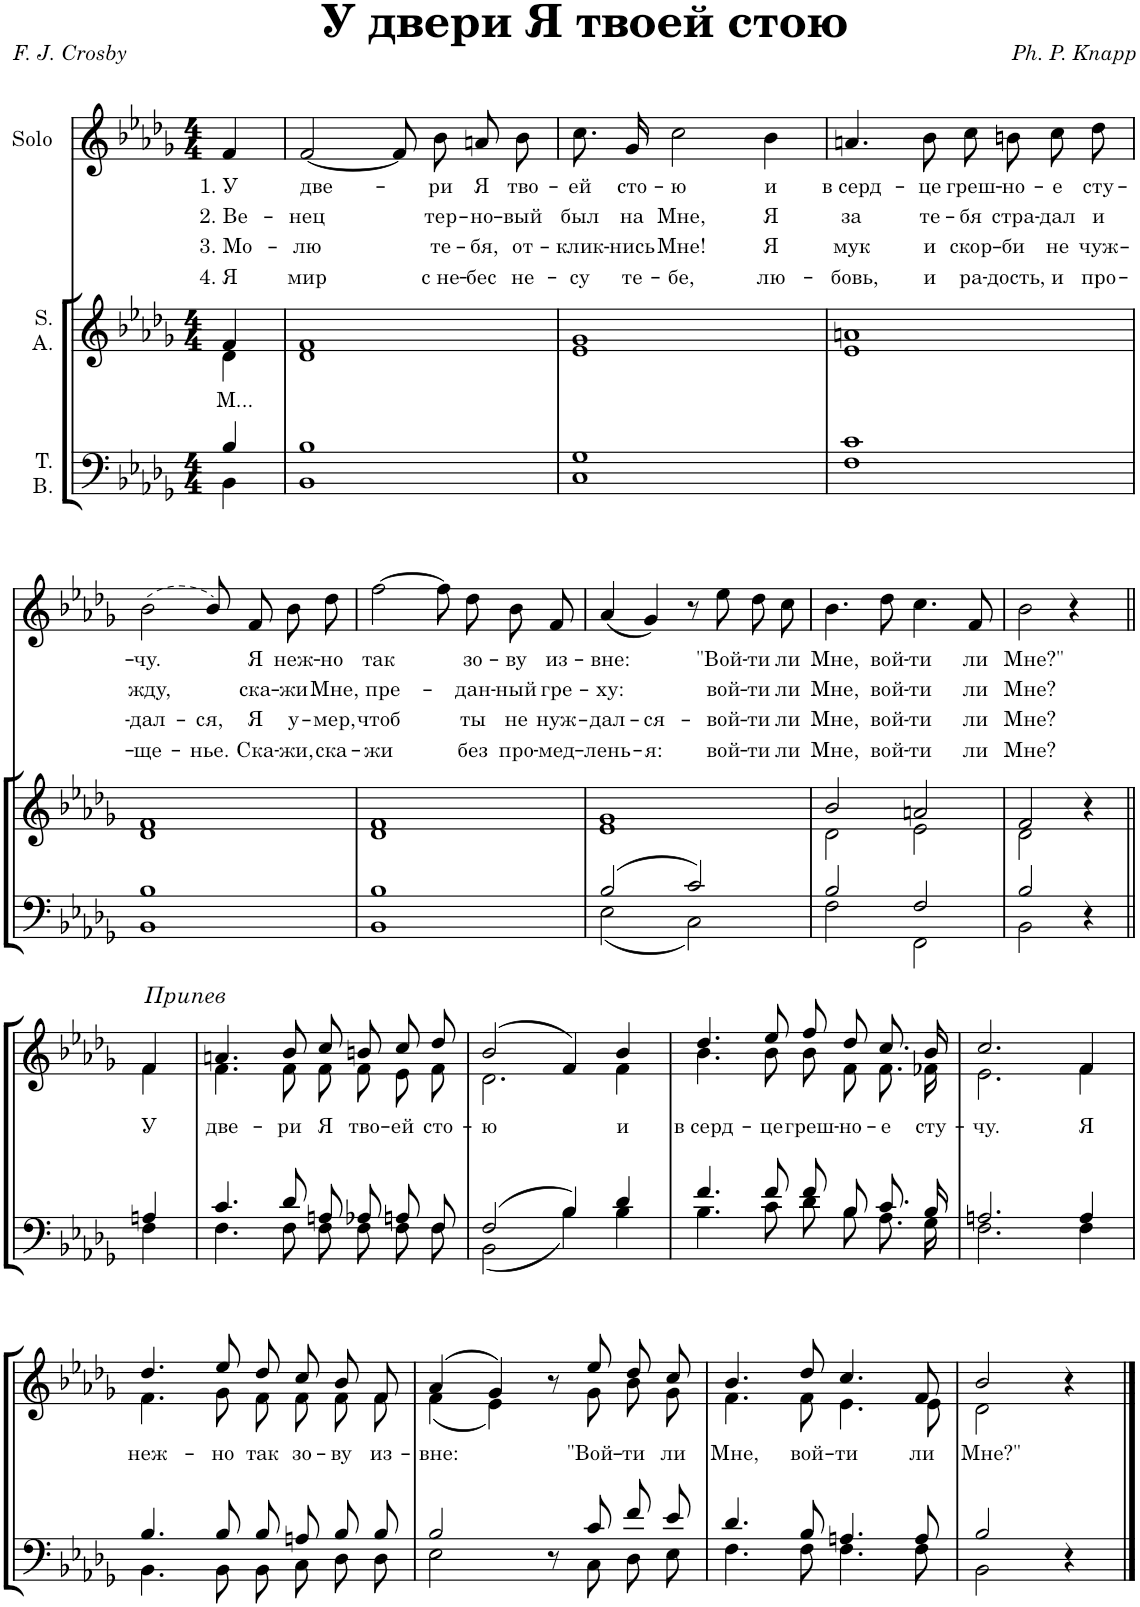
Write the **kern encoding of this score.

**kern	**kern	**text	**kern	**text	**text	**text	**text
*part3	*part2	*part2	*part1	*part1	*part1	*part1	*part1
*staff3	*staff2	*staff2	*staff1	*staff1	*staff1	*staff1	*staff1
*I"T. B.	*I"S. A.	*	*I"Solo	*	*	*	*
*clefF4	*clefG2	*	*clefG2	*	*	*	*
*k[b-e-a-d-g-]	*k[b-e-a-d-g-]	*	*k[b-e-a-d-g-]	*	*	*	*
*D-:	*D-:	*	*D-:	*	*	*	*
*M4/4	*M4/4	*	*M4/4	*	*	*	*
=1	=1	=1	=1	=1	=1	=1	=1
*^	*	*	*	*	*	*	*
!	!	!	!LO:LY:b	!	!LO:LY:b	!LO:LY:b	!LO:LY:b	!LO:LY:b
*	*	*^	*	*	*	*	*	*
4B-/	4BB-\	4f/	4d-\	М...	4f/	1. У	2. Ве-	3. Мо-	4. Я
=2	=2	=2	=2	=2	=2	=2	=2	=2	=2
!	!	!	!	!	!	!LO:LY:b	!LO:LY:b	!LO:LY:b	!LO:LY:b
1B-	1BB-	1f	1d-	.	[2f/	две-	-нец	-лю	мир
.	.	.	.	.	8f/L]	.	.	.	.
!	!	!	!	!	!	!LO:LY:b	!LO:LY:b	!LO:LY:b	!LO:LY:b
.	.	.	.	.	8b-/J	-ри	тер-	те-	с не-
!	!	!	!	!	!	!LO:LY:b	!LO:LY:b	!LO:LY:b	!LO:LY:b
.	.	.	.	.	8an/L	Я	-но-	-бя,	-бес
!	!	!	!	!	!	!LO:LY:b	!LO:LY:b	!LO:LY:b	!LO:LY:b
.	.	.	.	.	8b-/J	тво-	-вый	от-	не-
=3	=3	=3	=3	=3	=3	=3	=3	=3	=3
!	!	!	!	!	!	!LO:LY:b	!LO:LY:b	!LO:LY:b	!LO:LY:b
1G-	1C	1g-	1e-	.	8.cc/L	-ей	был	-клик-	-су
!	!	!	!	!	!	!LO:LY:b	!LO:LY:b	!LO:LY:b	!LO:LY:b
.	.	.	.	.	16g-/Jk	сто-	на	-нись	те-
!	!	!	!	!	!	!LO:LY:b	!LO:LY:b	!LO:LY:b	!LO:LY:b
.	.	.	.	.	2cc\	-ю	Мне,	Мне!	-бе,
!	!	!	!	!	!	!LO:LY:b	!LO:LY:b	!LO:LY:b	!LO:LY:b
.	.	.	.	.	4b-\	и	Я	Я	лю-
=4	=4	=4	=4	=4	=4	=4	=4	=4	=4
!	!	!	!	!	!	!LO:LY:b	!LO:LY:b	!LO:LY:b	!LO:LY:b
1c	1F	1an	1e-	.	4.an/	в серд-	за	мук	-бовь,
!	!	!	!	!	!	!LO:LY:b	!LO:LY:b	!LO:LY:b	!LO:LY:b
.	.	.	.	.	8b-\	-це	те-	и	и
!	!	!	!	!	!	!LO:LY:b	!LO:LY:b	!LO:LY:b	!LO:LY:b
.	.	.	.	.	8cc\L	греш-	-бя	скор-	ра-
!	!	!	!	!	!	!LO:LY:b	!LO:LY:b	!LO:LY:b	!LO:LY:b
.	.	.	.	.	8bn\J	-но-	стра-	-би	-дость,
!	!	!	!	!	!	!LO:LY:b	!LO:LY:b	!LO:LY:b	!LO:LY:b
.	.	.	.	.	8cc\L	-е	-дал	не	и
!	!	!	!	!	!	!LO:LY:b	!LO:LY:b	!LO:LY:b	!LO:LY:b
.	.	.	.	.	8dd-\J	сту-	и	чуж-	про-
!!LO:LB:g=z
=5	=5	=5	=5	=5	=5	=5	=5	=5	=5
!	!	!	!	!	!	!LO:LY:b	!LO:LY:b	!LO:LY:b	!LO:LY:b
1B-	1BB-	1f	1d-	.	(>2b-\	-чу.	жду,	-дал-	-ще-
!	!	!	!	!	!	!	!	!LO:LY:b	!LO:LY:b
.	.	.	.	.	8b-/L)	.	.	-ся,	-нье.
!	!	!	!	!	!	!LO:LY:b	!LO:LY:b	!LO:LY:b	!LO:LY:b
.	.	.	.	.	8f/J	Я	ска-	Я	Ска-
!	!	!	!	!	!	!LO:LY:b	!LO:LY:b	!LO:LY:b	!LO:LY:b
.	.	.	.	.	8b-\L	неж-	-жи	у-	-жи,
!	!	!	!	!	!	!LO:LY:b	!LO:LY:b	!LO:LY:b	!LO:LY:b
.	.	.	.	.	8dd-\J	-но	Мне,	-мер,	ска-
=6	=6	=6	=6	=6	=6	=6	=6	=6	=6
!	!	!	!	!	!	!LO:LY:b	!LO:LY:b	!LO:LY:b	!LO:LY:b
1B-	1BB-	1f	1d-	.	[>2ff\	так	пре-	чтоб	-жи
.	.	.	.	.	8ff\L]	.	.	.	.
!	!	!	!	!	!	!LO:LY:b	!LO:LY:b	!LO:LY:b	!LO:LY:b
.	.	.	.	.	8dd-\J	зо-	-дан-	ты	без
!	!	!	!	!	!	!LO:LY:b	!LO:LY:b	!LO:LY:b	!LO:LY:b
.	.	.	.	.	8b-/L	-ву	-ный	не	про-
!	!	!	!	!	!	!LO:LY:b	!LO:LY:b	!LO:LY:b	!LO:LY:b
.	.	.	.	.	8f/J	из-	гре-	нуж-	-мед-
=7	=7	=7	=7	=7	=7	=7	=7	=7	=7
!	!	!	!	!	!	!LO:LY:b	!LO:LY:b	!LO:LY:b	!LO:LY:b
(2B-/	(2E-\	1g-	1e-	.	(4a-/	-вне:	-ху:	-дал-	-лень-
!	!	!	!	!	!	!	!	!LO:LY:b	!LO:LY:b
.	.	.	.	.	4g-/)	.	.	-ся-	-я:
2c/)	2C\)	.	.	.	8r	.	.	.	.
!	!	!	!	!	!	!LO:LY:b	!LO:LY:b	!LO:LY:b	!LO:LY:b
.	.	.	.	.	8ee-\	"Вой-	вой-	-вой-	вой-
!	!	!	!	!	!	!LO:LY:b	!LO:LY:b	!LO:LY:b	!LO:LY:b
.	.	.	.	.	8dd-\L	-ти	-ти	-ти	-ти
!	!	!	!	!	!	!LO:LY:b	!LO:LY:b	!LO:LY:b	!LO:LY:b
.	.	.	.	.	8cc\J	ли	ли	ли	ли
=8	=8	=8	=8	=8	=8	=8	=8	=8	=8
!	!	!	!	!	!	!LO:LY:b	!LO:LY:b	!LO:LY:b	!LO:LY:b
2B-/	2F\	2b-/	2d-\	.	4.b-\	Мне,	Мне,	Мне,	Мне,
!	!	!	!	!	!	!LO:LY:b	!LO:LY:b	!LO:LY:b	!LO:LY:b
.	.	.	.	.	8dd-\	вой-	вой-	вой-	вой-
!	!	!	!	!	!	!LO:LY:b	!LO:LY:b	!LO:LY:b	!LO:LY:b
2F/	2FF\	2an/	2e-\	.	4.cc\	-ти	-ти	-ти	-ти
!	!	!	!	!	!	!LO:LY:b	!LO:LY:b	!LO:LY:b	!LO:LY:b
.	.	.	.	.	8f/	ли	ли	ли	ли
=9	=9	=9	=9	=9	=9	=9	=9	=9	=9
!	!	!	!	!	!	!LO:LY:b	!LO:LY:b	!LO:LY:b	!LO:LY:b
2B-/	2BB-\	2f/	2d-\	.	2b-\	Мне?"	Мне?	Мне?	Мне?
4r	4ryy	4r	4ryy	.	4r	.	.	.	.
!!LO:LB:g=z
=10||	=10||	=10||	=10||	=10||	=10||	=10||	=10||	=10||	=10||
!	!	!	!	!	!LO:TX:a:i:t=Припев	!	!	!	!
!	!	!	!	!LO:LY:b	!	!	!	!	!
4An/	4F\	4f/	4f\	У	4r	.	.	.	.
=11	=11	=11	=11	=11	=11	=11	=11	=11	=11
!	!	!	!	!LO:LY:b	!	!	!	!	!
4.c/	4.F\	4.an/	4.f\	две-	1r	.	.	.	.
!	!	!	!	!LO:LY:b	!	!	!	!	!
8d-/	8F\	8b-/	8f\	-ри	.	.	.	.	.
!	!	!	!	!LO:LY:b	!	!	!	!	!
8An/L	8F\L	8cc/L	8f\L	Я	.	.	.	.	.
!	!	!	!	!LO:LY:b	!	!	!	!	!
8A-X/J	8F\J	8bn/J	8f\J	тво-	.	.	.	.	.
!	!	!	!	!LO:LY:b	!	!	!	!	!
8An/L	8F\L	8cc/L	8e-\L	-ей	.	.	.	.	.
!	!	!	!	!LO:LY:b	!	!	!	!	!
8F/J	8F\J	8dd-/J	8f\J	сто-	.	.	.	.	.
=12	=12	=12	=12	=12	=12	=12	=12	=12	=12
!	!	!	!	!LO:LY:b	!	!	!	!	!
(2F/	(2BB-\	(2b-/	2.d-\	-ю	1r	.	.	.	.
4B-/)	4B-\)	4f/)	.	.	.	.	.	.	.
!	!	!	!	!LO:LY:b	!	!	!	!	!
4d-/	4B-\	4b-/	4f\	и	.	.	.	.	.
=13	=13	=13	=13	=13	=13	=13	=13	=13	=13
!	!	!	!	!LO:LY:b	!	!	!	!	!
4.f/	4.B-\	4.dd-/	4.b-\	в серд-	1r	.	.	.	.
!	!	!	!	!LO:LY:b	!	!	!	!	!
8f/	8c\	8ee-/	8b-\	-це	.	.	.	.	.
!	!	!	!	!LO:LY:b	!	!	!	!	!
8f/L	8d-\L	8ff/L	8b-\L	греш-	.	.	.	.	.
!	!	!	!	!LO:LY:b	!	!	!	!	!
8B-/J	8B-\J	8dd-/J	8f\J	-но-	.	.	.	.	.
!	!	!	!	!LO:LY:b	!	!	!	!	!
8.c/L	8.A-\L	8.cc/L	8.f\L	-е	.	.	.	.	.
!	!	!	!	!LO:LY:b	!	!	!	!	!
16B-/Jk	16G-\Jk	16b-/Jk	16f-X\Jk	сту-	.	.	.	.	.
=14	=14	=14	=14	=14	=14	=14	=14	=14	=14
!	!	!	!	!LO:LY:b	!	!	!	!	!
2.An/	2.F\	2.cc/	2.e-\	-чу.	1r	.	.	.	.
!	!	!	!	!LO:LY:b	!	!	!	!	!
4A/	4F\	4f/	4f\	Я	.	.	.	.	.
!!LO:LB:g=z
=15	=15	=15	=15	=15	=15	=15	=15	=15	=15
!	!	!	!	!LO:LY:b	!	!	!	!	!
4.B-/	4.BB-\	4.dd-/	4.f\	неж-	1r	.	.	.	.
!	!	!	!	!LO:LY:b	!	!	!	!	!
8B-/	8BB-\	8ee-/	8g-\	-но	.	.	.	.	.
!	!	!	!	!LO:LY:b	!	!	!	!	!
8B-/L	8BB-\L	8dd-/L	8f\L	так	.	.	.	.	.
!	!	!	!	!LO:LY:b	!	!	!	!	!
8An/J	8C\J	8cc/J	8f\J	зо-	.	.	.	.	.
!	!	!	!	!LO:LY:b	!	!	!	!	!
8B-/L	8D-\L	8b-/L	8f\L	-ву	.	.	.	.	.
!	!	!	!	!LO:LY:b	!	!	!	!	!
8B-/J	8D-\J	8f/J	8f\J	из-	.	.	.	.	.
=16	=16	=16	=16	=16	=16	=16	=16	=16	=16
!	!	!	!	!LO:LY:b	!	!	!	!	!
2B-/	2E-\	(4a-/	(4f\	-вне:	1r	.	.	.	.
.	.	4g-/)	4e-\)	.	.	.	.	.	.
8r	8ryy	8r	8ryy	.	.	.	.	.	.
!	!	!	!	!LO:LY:b	!	!	!	!	!
8c/	8C\	8ee-/	8g-\	"Вой-	.	.	.	.	.
!	!	!	!	!LO:LY:b	!	!	!	!	!
8f/L	8D-\L	8dd-/L	8b-\L	-ти	.	.	.	.	.
!	!	!	!	!LO:LY:b	!	!	!	!	!
8e-/J	8E-\J	8cc/J	8g-\J	ли	.	.	.	.	.
=17	=17	=17	=17	=17	=17	=17	=17	=17	=17
!	!	!	!	!LO:LY:b	!	!	!	!	!
4.d-/	4.F\	4.b-/	4.f\	Мне,	1r	.	.	.	.
!	!	!	!	!LO:LY:b	!	!	!	!	!
8B-/	8F\	8dd-/	8f\	вой-	.	.	.	.	.
!	!	!	!	!LO:LY:b	!	!	!	!	!
4.An/	4.F\	4.cc/	4.e-\	-ти	.	.	.	.	.
!	!	!	!	!LO:LY:b	!	!	!	!	!
8A/	8F\	8f/	8e-\	ли	.	.	.	.	.
=18	=18	=18	=18	=18	=18	=18	=18	=18	=18
!	!	!	!	!LO:LY:b	!	!	!	!	!
2B-/	2BB-\	2b-/	2d-\	Мне?"	1r	.	.	.	.
4r	4ryy	4r	4ryy	.	.	.	.	.	.
4ryy	4ryy	4ryy	4ryy	.	.	.	.	.	.
*v	*v	*	*	*	*	*	*	*	*
*	*v	*v	*	*	*	*	*	*
==	==	==	==	==	==	==	==
*-	*-	*-	*-	*-	*-	*-	*-
